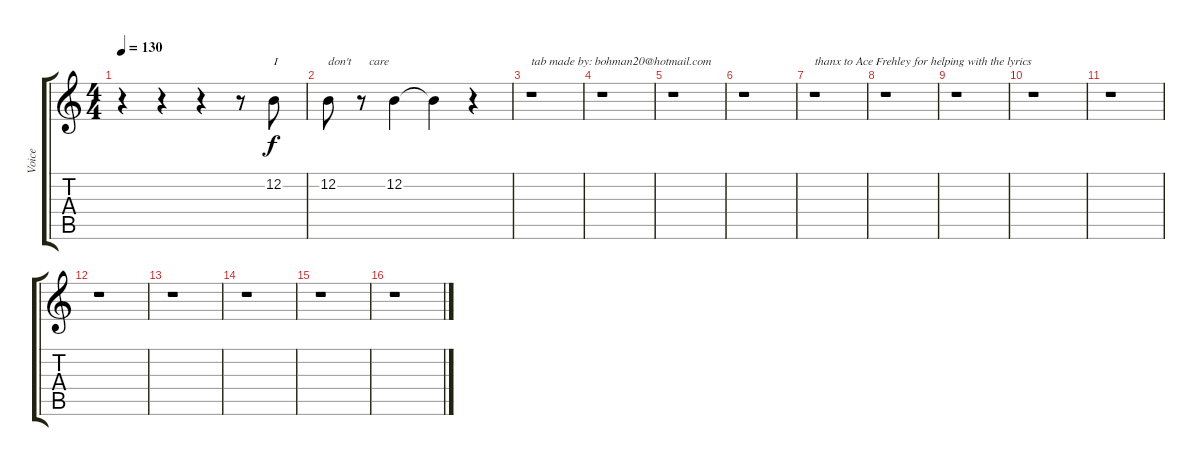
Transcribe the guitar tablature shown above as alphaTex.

\track ("Voice" "Voice") {instrument cello}
\staff {score tabs}
\tuning (E4 B3 G3 D3 A2 E2) {hide}
\ts (4 4)
\tempo 130
\tempo 124
\tempo 130
\clef g2
\ks c
r.4{dy f instrument cello} r.4 r.4 r.8 12.2.8{txt "I"} |
12.2.8{txt "don't      care"} r.8 12.2.4 12.2{t}.4 r.4 |
r.1{txt "tab made by: bohman20@hotmail.com"} |
r.1 |
r.1 |
r.1 |
r.1{txt "thanx to Ace Frehley for helping with the lyrics"} |
r.1 |
r.1 |
r.1 |
r.1 |
r.1 |
r.1 |
r.1 |
r.1 |
r.1
